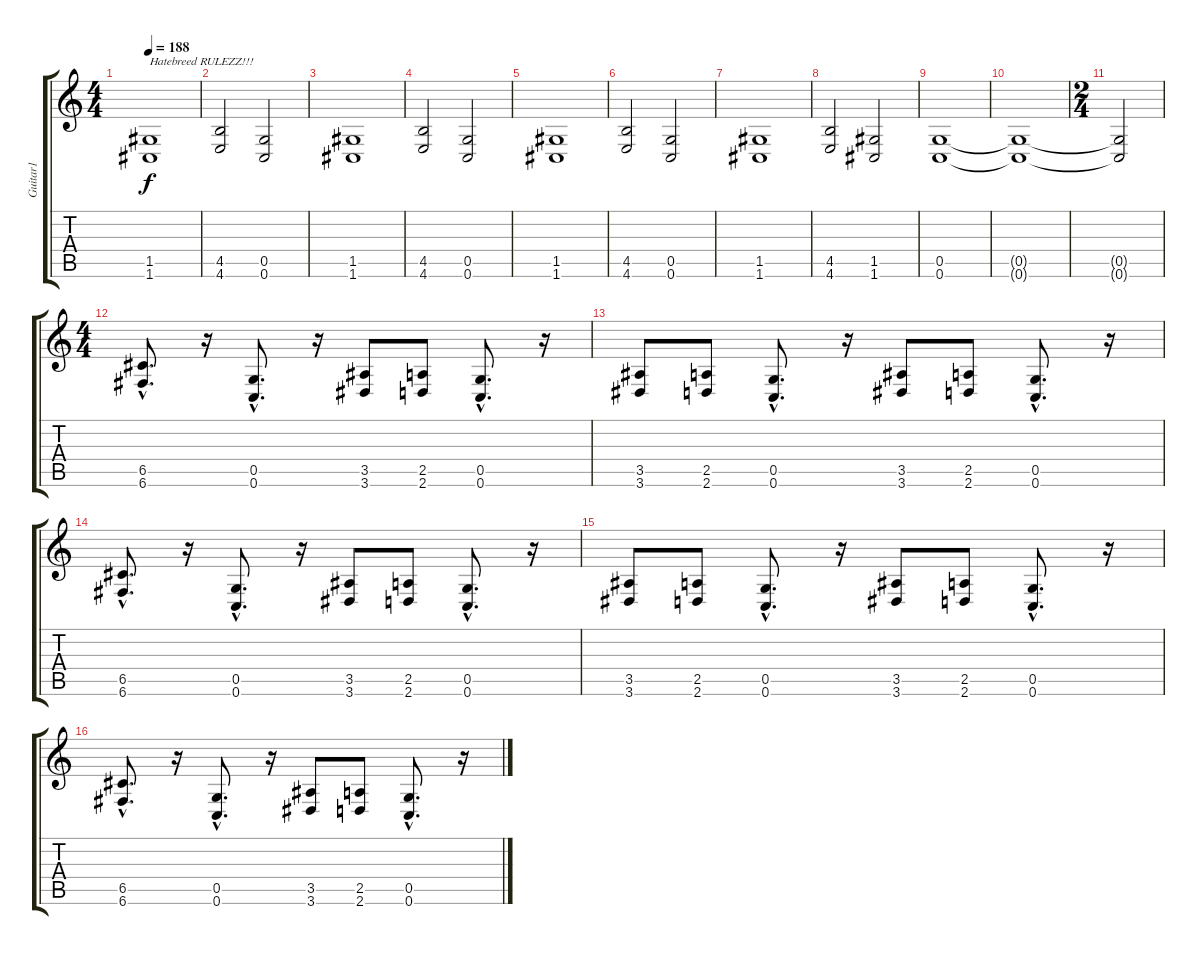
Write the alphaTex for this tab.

\track ("Guitar1" "Guitar1") {instrument distortionguitar}
\staff {score tabs}
\tuning (D4 A3 F3 C3 G2 C2) {hide}
\ts (4 4)
\tempo 188
\clef g2
\ks c
(1.5 1.6).1{txt "Hatebreed RULEZZ!!!" dy f instrument distortionguitar} |
(4.5 4.6).2 (0.5 0.6).2 |
(1.5 1.6).1 |
(4.5 4.6).2 (0.5 0.6).2 |
(1.5 1.6).1 |
(4.5 4.6).2 (0.5 0.6).2 |
(1.5 1.6).1 |
(4.5 4.6).2 (1.5 1.6).2 |
(0.5 0.6).1 |
(0.5{t} 0.6{t}).1 |
\ts (2 4)
(0.5{t} 0.6{t}).2 |
\ts (4 4)
(6.5{hac} 6.6{hac}).8{d} r.16 (0.5{hac} 0.6{hac}).8{d} r.16 (3.5 3.6).8 (2.5 2.6).8 (0.5{hac} 0.6{hac}).8{d} r.16 |
(3.5 3.6).8 (2.5 2.6).8 (0.5{hac} 0.6{hac}).8{d} r.16 (3.5 3.6).8 (2.5 2.6).8 (0.5{hac} 0.6{hac}).8{d} r.16 |
(6.5{hac} 6.6{hac}).8{d} r.16 (0.5{hac} 0.6{hac}).8{d} r.16 (3.5 3.6).8 (2.5 2.6).8 (0.5{hac} 0.6{hac}).8{d} r.16 |
(3.5 3.6).8 (2.5 2.6).8 (0.5{hac} 0.6{hac}).8{d} r.16 (3.5 3.6).8 (2.5 2.6).8 (0.5{hac} 0.6{hac}).8{d} r.16 |
(6.5{hac} 6.6{hac}).8{d} r.16 (0.5{hac} 0.6{hac}).8{d} r.16 (3.5 3.6).8 (2.5 2.6).8 (0.5{hac} 0.6{hac}).8{d} r.16
